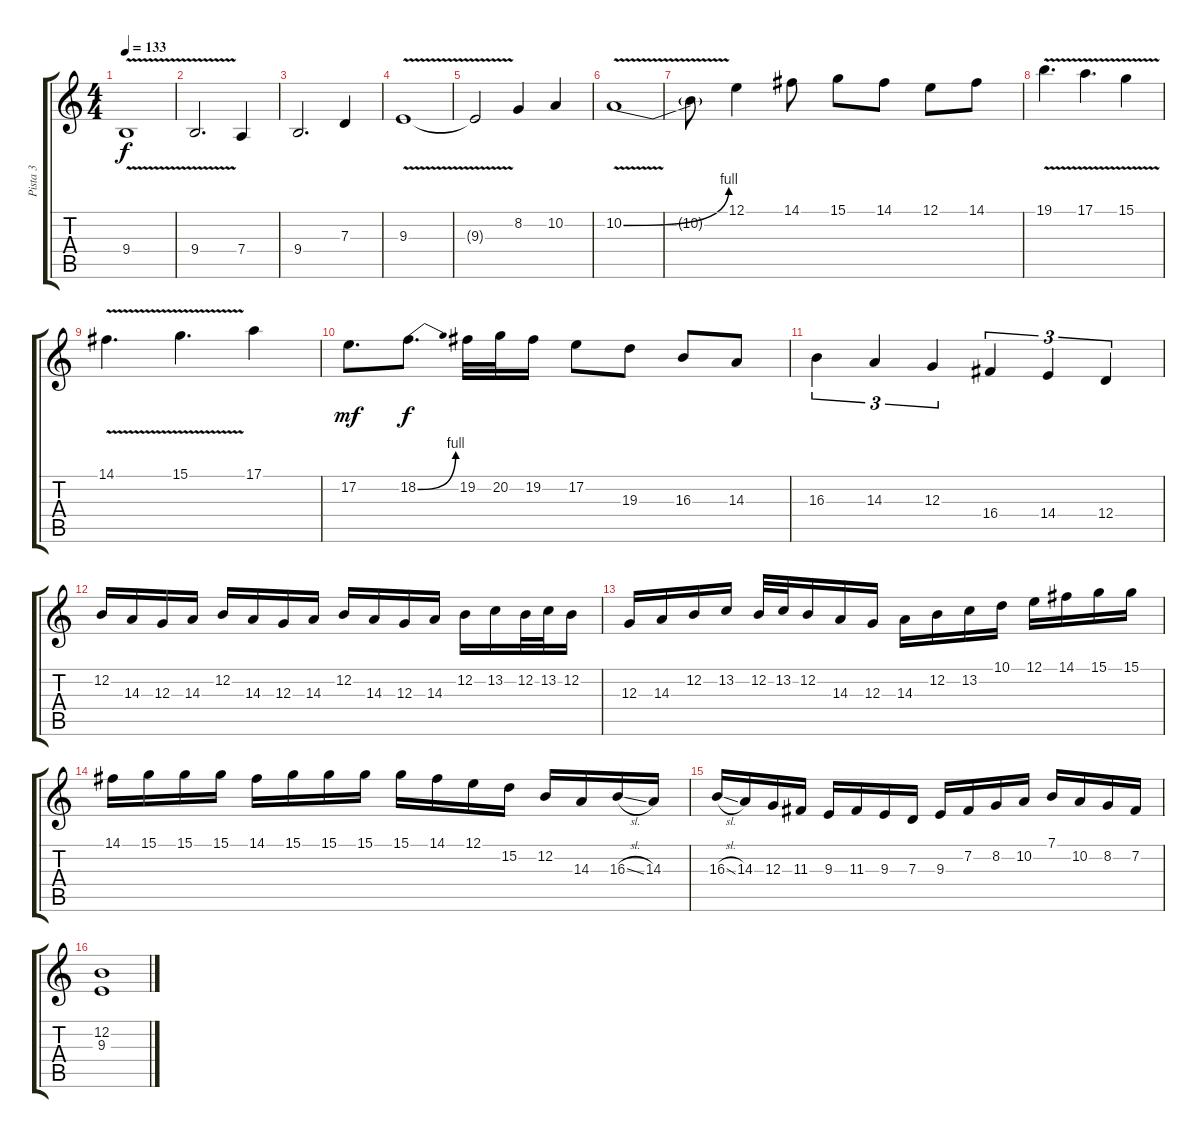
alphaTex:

\track ("Pista 3" "Pista 3") {instrument violin}
\staff {score tabs}
\tuning (E4 B3 G3 D3 A2 E2) {hide}
\ts (4 4)
\tempo 133
\clef g2
\ks c
9.4{v}.1{dy f} |
9.4{v}.2{d} 7.4.4 |
9.4.2{d} 7.3.4 |
9.3{v}.1 |
9.3{t}.2 8.2.4 10.2.4 |
10.2{be (bend 0 0 60 4) v}.1 |
10.2{t}.8 12.1.4 14.1.8 15.1.8 14.1.8 12.1.8 14.1.8 |
19.1{v}.4{d} 17.1{v}.4{d} 15.1{v}.4 |
14.1{v}.4{d} 15.1{v}.4{d} 17.1.4 |
17.2.8{d dy mf} 18.2{be (bend 0 0 60 4)}.8{d dy f} 19.2.32 20.2.32 19.2.16 17.2.8 19.3.8 16.3.8 14.3.8 |
16.3.4{tu (3 2)} 14.3.4{tu (3 2)} 12.3.4{tu (3 2)} 16.4.4{tu (3 2)} 14.4.4{tu (3 2)} 12.4.4{tu (3 2)} |
12.2.16 14.3.16 12.3.16 14.3.16 12.2.16 14.3.16 12.3.16 14.3.16 12.2.16 14.3.16 12.3.16 14.3.16 12.2.16 13.2.16 12.2.32 13.2.32 12.2.16 |
12.3.16 14.3.16 12.2.16 13.2.16 12.2.32 13.2.32 12.2.16 14.3.16 12.3.16 14.3.16 12.2.16 13.2.16 10.1.16 12.1.16 14.1.16 15.1.16 15.1.16 |
14.1.16 15.1.16 15.1.16 15.1.16 14.1.16 15.1.16 15.1.16 15.1.16 15.1.16 14.1.16 12.1.16 15.2.16 12.2.16 14.3.16 16.3{sl}.16 14.3.16 |
16.3{sl}.16 14.3.16 12.3.16 11.3.16 9.3.16 11.3.16 9.3.16 7.3.16 9.3.16 7.2.16 8.2.16 10.2.16 7.1.16 10.2.16 8.2.16 7.2.16 |
(12.2 9.3).1
